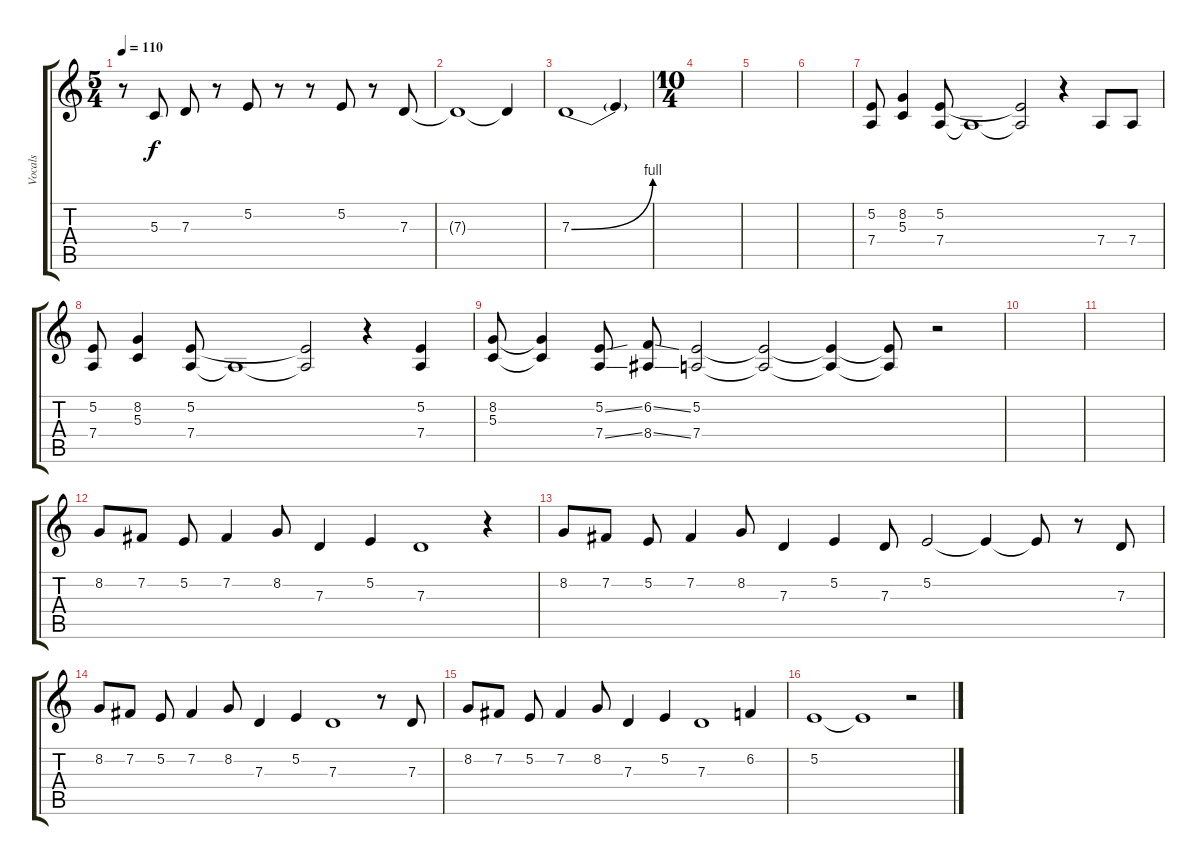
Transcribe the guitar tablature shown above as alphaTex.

\track ("Vocals" "Vocals") {instrument drawbarorgan}
\staff {score tabs}
\tuning (E4 B3 G3 D3 A2 E2) {hide}
\ts (5 4)
\tempo 110
\clef g2
\ks c
r.8{dy f} 5.3.8 7.3.8 r.8 5.2.8 r.8 r.8 5.2.8 r.8 7.3.8 |
7.3{t}.1 7.3{t}.4 |
7.3{be (bend 0 0 60 4)}.1 7.3{t}.4 |
\ts (10 4)
|
|
|
(5.2 7.4).8 (8.2 5.3).4 (5.2 7.4).8 7.4{t}.1 (5.2{t} 7.4{t}).2 r.4 7.4.8 7.4.8 |
(5.2 7.4).8 (8.2 5.3).4 (5.2 7.4).8 7.4{t}.1 (5.2{t} 7.4{t}).2 r.4 (5.2 7.4).4 |
(8.2 5.3).8 (8.2{t} 5.3{t}).4 (5.2{ss} 7.4{ss}).8 (6.2{ss} 8.4{ss}).8 (5.2 7.4).2 (5.2{t} 7.4{t}).2 (5.2{t} 7.4{t}).4 (5.2{t} 7.4{t}).8 r.2 |
|
|
8.2.8 7.2.8 5.2.8 7.2.4 8.2.8 7.3.4 5.2.4 7.3.1 r.4 |
8.2.8 7.2.8 5.2.8 7.2.4 8.2.8 7.3.4 5.2.4 7.3.8 5.2.2 5.2{t}.4 5.2{t}.8 r.8 7.3.8 |
8.2.8 7.2.8 5.2.8 7.2.4 8.2.8 7.3.4 5.2.4 7.3.1 r.8 7.3.8 |
8.2.8 7.2.8 5.2.8 7.2.4 8.2.8 7.3.4 5.2.4 7.3.1 6.2.4 |
5.2.1 5.2{t}.1 r.2
